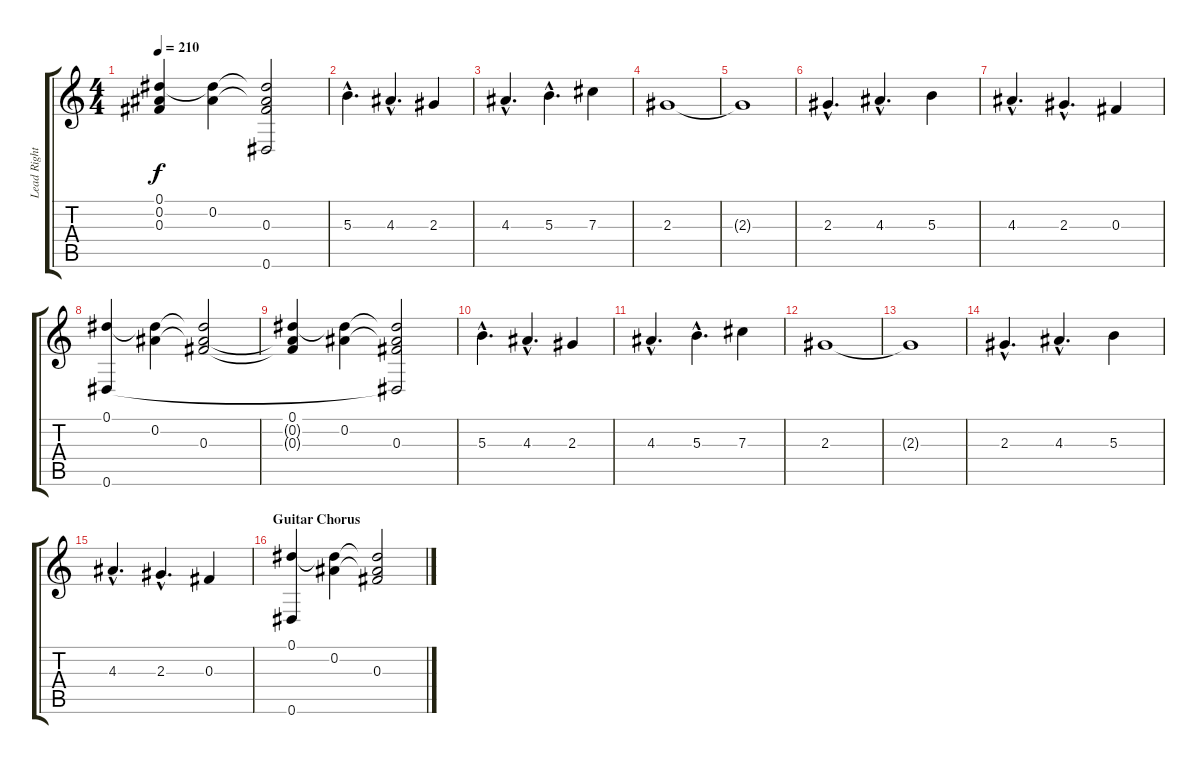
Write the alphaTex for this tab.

\track ("Lead Right" "Lead Right") {instrument distortionguitar}
\staff {score tabs}
\tuning (Eb4 Bb3 Gb3 Db3 Ab2 Eb2) {hide}
\ts (4 4)
\tempo 210
\clef g2
\ks c
(0.1 0.2{t} 0.3{t}).4{dy f} (0.1{t} 0.2).4 (0.1{t} 0.2{t} 0.3 0.6{t}).2 |
5.3{hac}.4{d} 4.3{hac}.4{d} 2.3.4 |
4.3{hac}.4{d} 5.3{hac}.4{d} 7.3.4 |
2.3.1 |
2.3{t}.1 |
2.3{hac}.4{d} 4.3{hac}.4{d} 5.3.4 |
4.3{hac}.4{d} 2.3{hac}.4{d} 0.3.4 |
(0.1 0.6).4 (0.1{t} 0.2).4 (0.1{t} 0.2{t} 0.3).2 |
(0.1 0.2{t} 0.3{t}).4 (0.1{t} 0.2).4 (0.1{t} 0.2{t} 0.3 0.6{t}).2 |
5.3{hac}.4{d} 4.3{hac}.4{d} 2.3.4 |
4.3{hac}.4{d} 5.3{hac}.4{d} 7.3.4 |
2.3.1 |
2.3{t}.1 |
2.3{hac}.4{d} 4.3{hac}.4{d} 5.3.4 |
4.3{hac}.4{d} 2.3{hac}.4{d} 0.3.4 |
\section ("" "Guitar Chorus")
(0.1 0.6).4 (0.1{t} 0.2).4 (0.1{t} 0.2{t} 0.3).2
